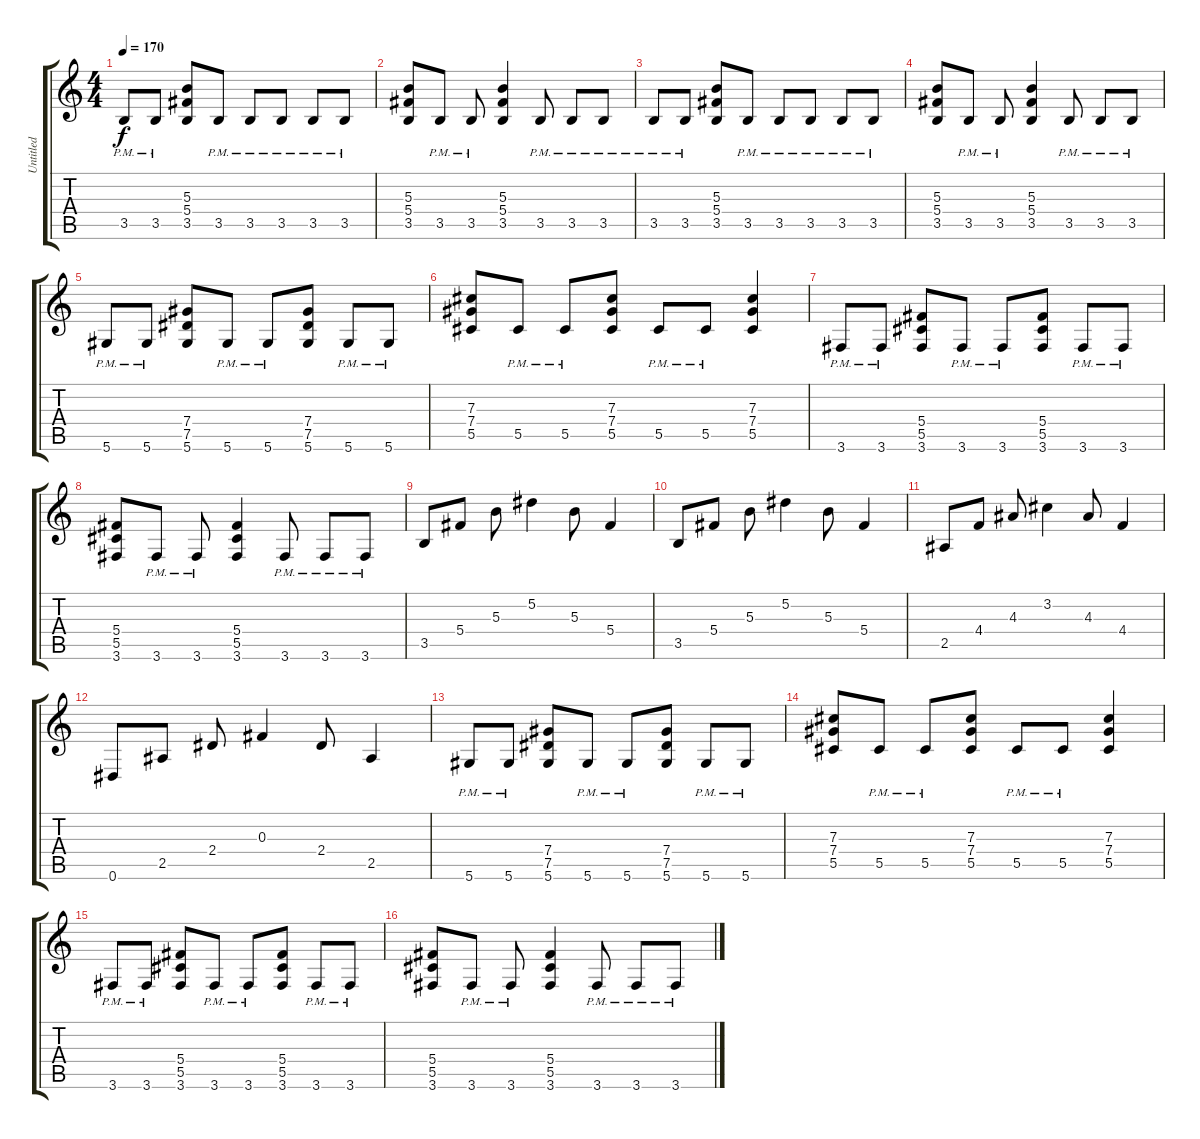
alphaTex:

\track ("Untitled" "Untitled") {instrument distortionguitar}
\staff {score tabs}
\tuning (Eb4 Bb3 Gb3 Db3 Ab2 Eb2) {hide}
\ts (4 4)
\tempo 170
\clef g2
\ks c
3.5{pm}.8{dy f} 3.5{pm}.8 (5.3 5.4 3.5).8 3.5{pm}.8 3.5{pm}.8 3.5{pm}.8 3.5{pm}.8 3.5{pm}.8 |
(5.3 5.4 3.5).8 3.5{pm}.8 3.5{pm}.8 (5.3 5.4 3.5).4 3.5{pm}.8 3.5{pm}.8 3.5{pm}.8 |
3.5{pm}.8 3.5{pm}.8 (5.3 5.4 3.5).8 3.5{pm}.8 3.5{pm}.8 3.5{pm}.8 3.5{pm}.8 3.5{pm}.8 |
(5.3 5.4 3.5).8 3.5{pm}.8 3.5{pm}.8 (5.3 5.4 3.5).4 3.5{pm}.8 3.5{pm}.8 3.5{pm}.8 |
5.6{pm}.8 5.6{pm}.8 (7.4 7.5 5.6).8 5.6{pm}.8 5.6{pm}.8 (7.4 7.5 5.6).8 5.6{pm}.8 5.6{pm}.8 |
(7.3 7.4 5.5).8 5.5{pm}.8 5.5{pm}.8 (7.3 7.4 5.5).8 5.5{pm}.8 5.5{pm}.8 (7.3 7.4 5.5).4 |
3.6{pm}.8 3.6{pm}.8 (5.4 5.5 3.6).8 3.6{pm}.8 3.6{pm}.8 (5.4 5.5 3.6).8 3.6{pm}.8 3.6{pm}.8 |
(5.4 5.5 3.6).8 3.6{pm}.8 3.6{pm}.8 (5.4 5.5 3.6).4 3.6{pm}.8 3.6{pm}.8 3.6{pm}.8 |
3.5.8 5.4.8 5.3.8 5.2.4 5.3.8 5.4.4 |
3.5.8 5.4.8 5.3.8 5.2.4 5.3.8 5.4.4 |
2.5.8 4.4.8 4.3.8 3.2.4 4.3.8 4.4.4 |
0.6.8 2.5.8 2.4.8 0.3.4 2.4.8 2.5.4 |
5.6{pm}.8 5.6{pm}.8 (7.4 7.5 5.6).8 5.6{pm}.8 5.6{pm}.8 (7.4 7.5 5.6).8 5.6{pm}.8 5.6{pm}.8 |
(7.3 7.4 5.5).8 5.5{pm}.8 5.5{pm}.8 (7.3 7.4 5.5).8 5.5{pm}.8 5.5{pm}.8 (7.3 7.4 5.5).4 |
3.6{pm}.8 3.6{pm}.8 (5.4 5.5 3.6).8 3.6{pm}.8 3.6{pm}.8 (5.4 5.5 3.6).8 3.6{pm}.8 3.6{pm}.8 |
(5.4 5.5 3.6).8 3.6{pm}.8 3.6{pm}.8 (5.4 5.5 3.6).4 3.6{pm}.8 3.6{pm}.8 3.6{pm}.8
